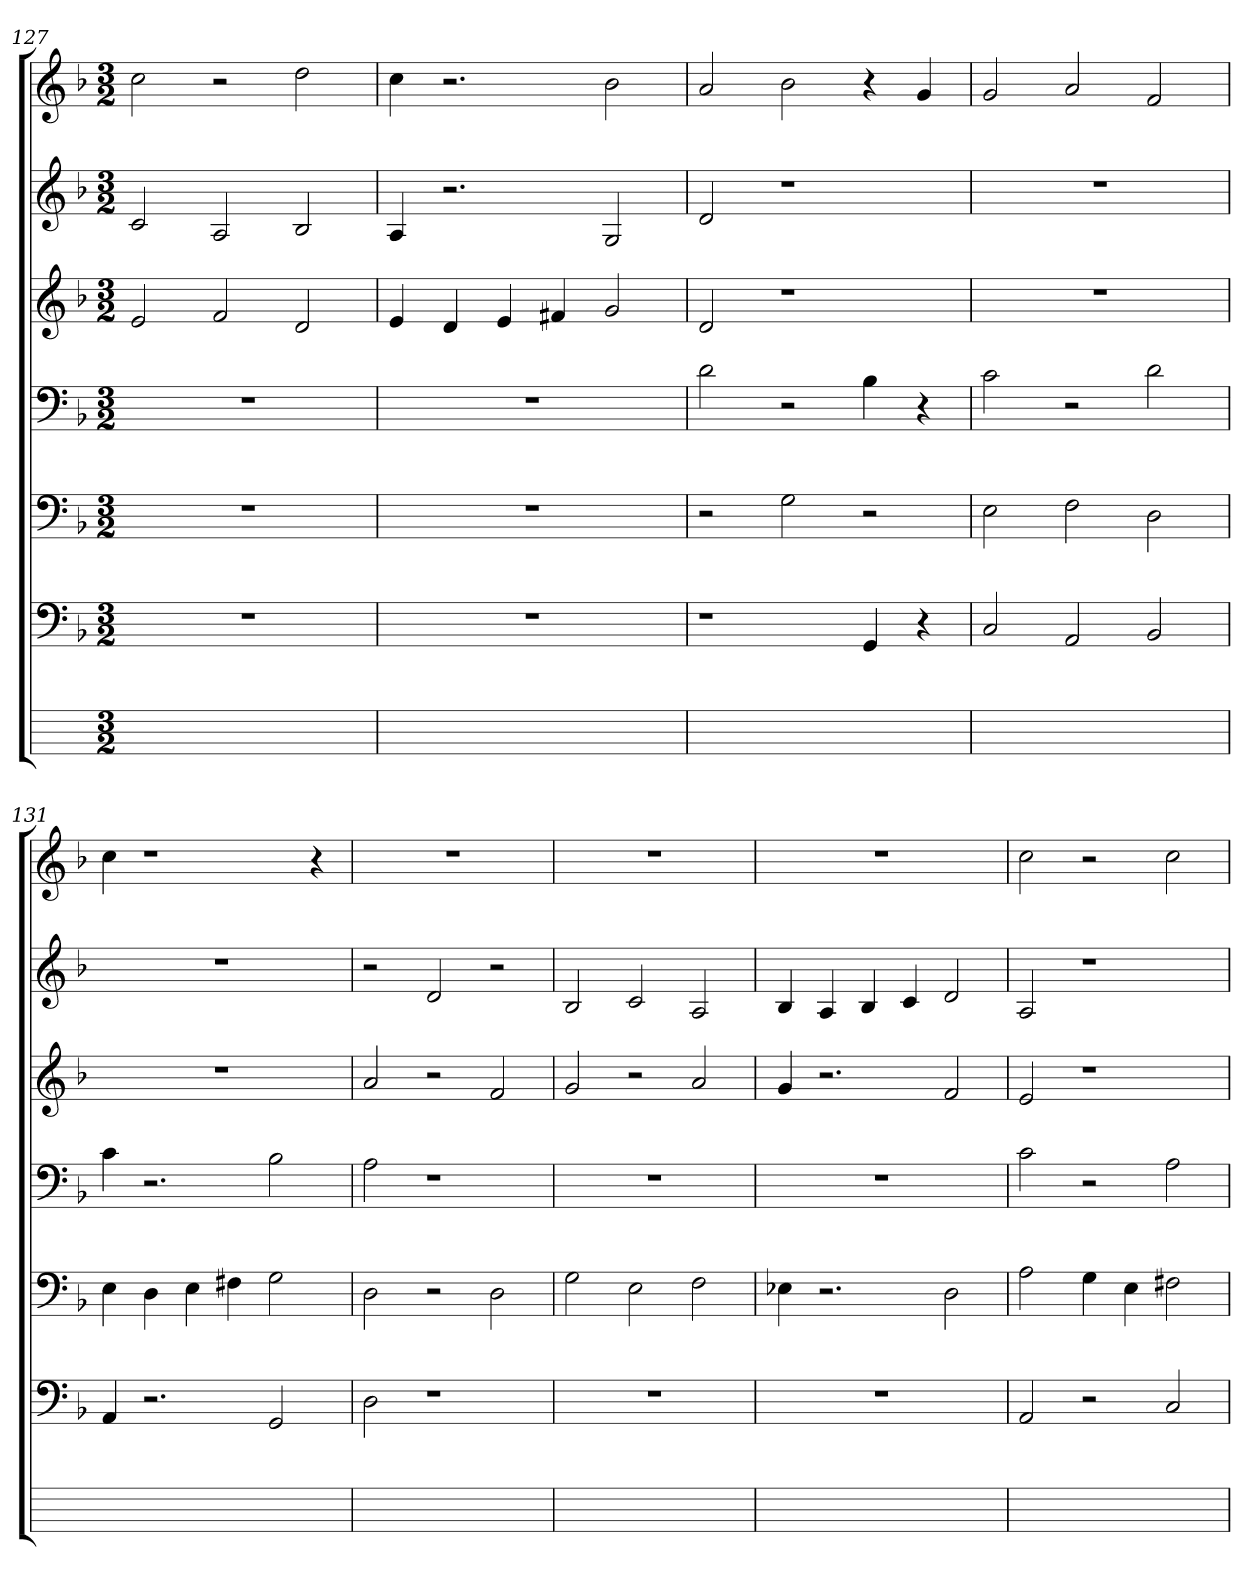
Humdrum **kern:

**kern	**kern	**kern	**kern	**kern	**kern	**kern
*part7	*part6	*part5	*part4	*part3	*part2	*part1
*staff7	*staff6	*staff5	*staff4	*staff3	*staff2	*staff1
*	*clefF4	*clefF4	*clefF4	*clefG2	*clefG2	*clefG2
*	*k[b-]	*k[b-]	*k[b-]	*k[b-]	*k[b-]	*k[b-]
*	*F:	*F:	*F:	*F:	*F:	*F:
*M3/2	*M3/2	*M3/2	*M3/2	*M3/2	*M3/2	*M3/2
=127	=127	=127	=127	=127	=127	=127
1.ryy	1.r	1.r	1.r	2e	2c	2cc
.	.	.	.	2f	2A	2r
.	.	.	.	2d	2B-	2dd
=128	=128	=128	=128	=128	=128	=128
1.ryy	1.r	1.r	1.r	4e	4A	4cc
.	.	.	.	4di	2.r	2.r
.	.	.	.	4ej	.	.
.	.	.	.	4f#Xi	.	.
.	.	.	.	2g	2G	2b-
=129	=129	=129	=129	=129	=129	=129
1.ryy	1r	2r	2d	2d	2d	2a
.	.	2G	2r	1r	1r	2b-
.	4GG	2r	4B-	.	.	4r
.	4r	.	4r	.	.	4g
=130	=130	=130	=130	=130	=130	=130
1.ryy	2C	2E	2c	1.r	1.r	2g
.	2AA	2F	2r	.	.	2a
.	2BB-	2D	2d	.	.	2f
=131	=131	=131	=131	=131	=131	=131
1.ryy	4AA	4E	4c	1.r	1.r	4cc
.	2.r	4Di	2.r	.	.	1r
.	.	4Ej	.	.	.	.
.	.	4F#Xi	.	.	.	.
.	2GG	2G	2B-	.	.	.
.	.	.	.	.	.	4r
=132	=132	=132	=132	=132	=132	=132
1.ryy	2D	2D	2A	2a	2r	1.r
.	1r	2r	1r	2r	2d	.
.	.	2D	.	2f	2r	.
=133	=133	=133	=133	=133	=133	=133
1.ryy	1.r	2G	1.r	2g	2B-	1.r
.	.	2E	.	2r	2c	.
.	.	2F	.	2a	2A	.
=134	=134	=134	=134	=134	=134	=134
1.ryy	1.r	4E-X	1.r	4g	4B-	1.r
.	.	2.r	.	2.r	4Ai	.
.	.	.	.	.	4B-j	.
.	.	.	.	.	4ci	.
.	.	2D	.	2f	2d	.
=135	=135	=135	=135	=135	=135	=135
1.ryy	2AA	2A	2c	2e	2A	2cc
.	2r	4Gi	2r	1r	1r	2r
.	.	4E	.	.	.	.
.	2CZ	2F#X	2A	.	.	2cc
=	=	=	=	=	=	=
*-	*-	*-	*-	*-	*-	*-
